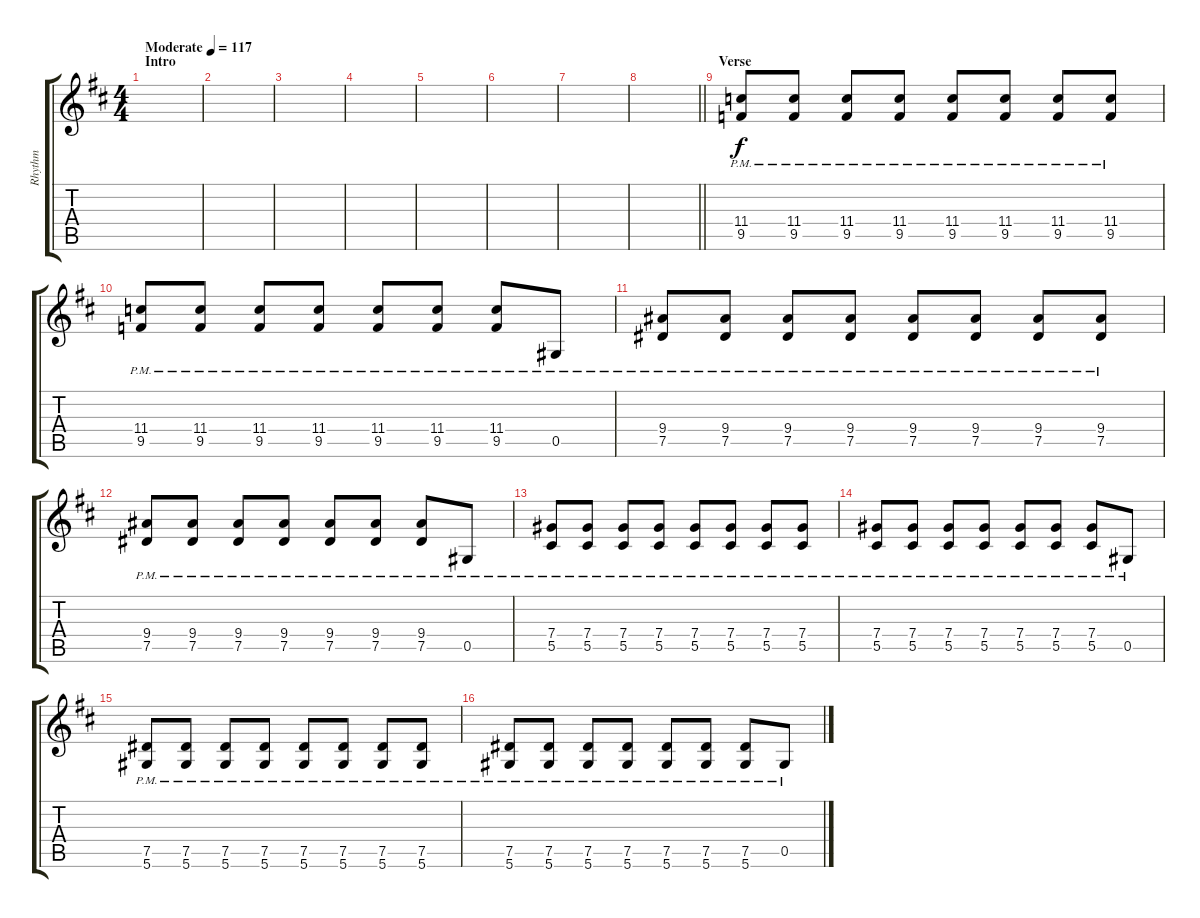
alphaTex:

\track ("Rhythm" "Rhythm") {instrument overdrivenguitar}
\staff {score tabs}
\tuning (Eb4 Bb3 Gb3 Db3 Ab2 Eb2) {hide}
\ts (4 4)
\section ("" "Intro")
\tempo (117 "Moderate")
\clef g2
\ks d
|
|
|
|
|
|
|
\barLineRight lightlight
|
\section ("" "Verse")
(11.4{pm} 9.5{pm}).8 (11.4{pm} 9.5{pm}).8 (11.4{pm} 9.5{pm}).8 (11.4{pm} 9.5{pm}).8 (11.4{pm} 9.5{pm}).8 (11.4{pm} 9.5{pm}).8 (11.4{pm} 9.5{pm}).8 (11.4{pm} 9.5{pm}).8 |
(11.4{pm} 9.5{pm}).8 (11.4{pm} 9.5{pm}).8 (11.4{pm} 9.5{pm}).8 (11.4{pm} 9.5{pm}).8 (11.4{pm} 9.5{pm}).8 (11.4{pm} 9.5{pm}).8 (11.4{pm} 9.5{pm}).8 0.5{pm}.8 |
(9.4{pm} 7.5{pm}).8 (9.4{pm} 7.5{pm}).8 (9.4{pm} 7.5{pm}).8 (9.4{pm} 7.5{pm}).8 (9.4{pm} 7.5{pm}).8 (9.4{pm} 7.5{pm}).8 (9.4{pm} 7.5{pm}).8 (9.4{pm} 7.5{pm}).8 |
(9.4{pm} 7.5{pm}).8 (9.4{pm} 7.5{pm}).8 (9.4{pm} 7.5{pm}).8 (9.4{pm} 7.5{pm}).8 (9.4{pm} 7.5{pm}).8 (9.4{pm} 7.5{pm}).8 (9.4{pm} 7.5{pm}).8 0.5{pm}.8 |
(7.4{pm} 5.5{pm}).8 (7.4{pm} 5.5{pm}).8 (7.4{pm} 5.5{pm}).8 (7.4{pm} 5.5{pm}).8 (7.4{pm} 5.5{pm}).8 (7.4{pm} 5.5{pm}).8 (7.4{pm} 5.5{pm}).8 (7.4{pm} 5.5{pm}).8 |
(7.4{pm} 5.5{pm}).8 (7.4{pm} 5.5{pm}).8 (7.4{pm} 5.5{pm}).8 (7.4{pm} 5.5{pm}).8 (7.4{pm} 5.5{pm}).8 (7.4{pm} 5.5{pm}).8 (7.4{pm} 5.5{pm}).8 0.5{pm}.8 |
(7.5{pm} 5.6{pm}).8 (7.5{pm} 5.6{pm}).8 (7.5{pm} 5.6{pm}).8 (7.5{pm} 5.6{pm}).8 (7.5{pm} 5.6{pm}).8 (7.5{pm} 5.6{pm}).8 (7.5{pm} 5.6{pm}).8 (7.5{pm} 5.6{pm}).8 |
(7.5{pm} 5.6{pm}).8 (7.5{pm} 5.6{pm}).8 (7.5{pm} 5.6{pm}).8 (7.5{pm} 5.6{pm}).8 (7.5{pm} 5.6{pm}).8 (7.5{pm} 5.6{pm}).8 (7.5{pm} 5.6{pm}).8 0.5{pm}.8
